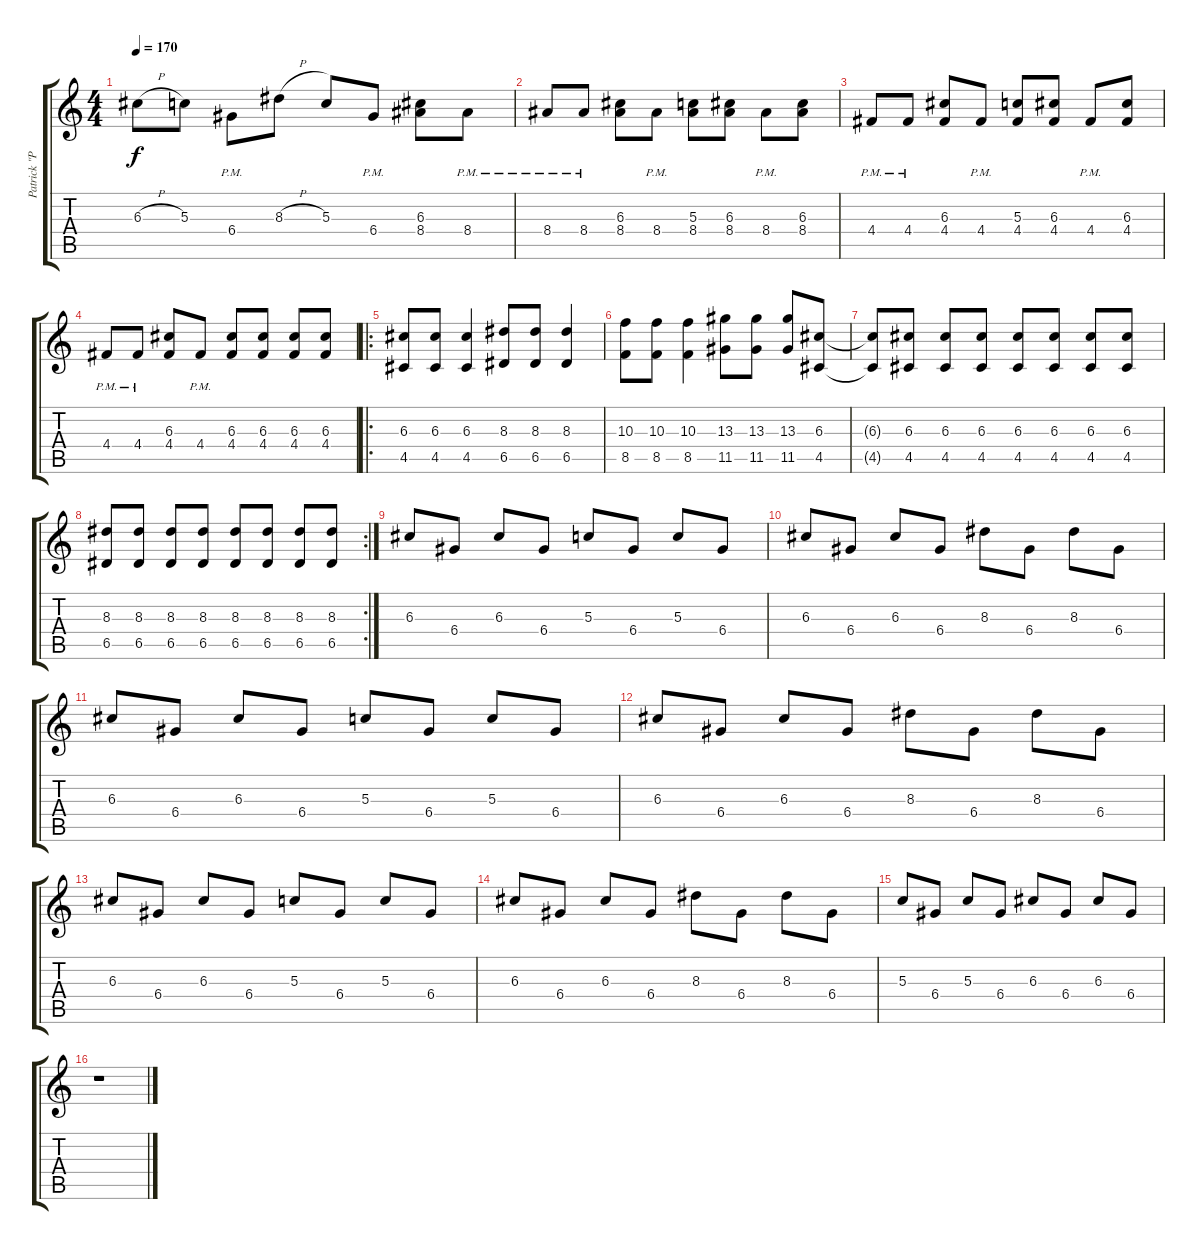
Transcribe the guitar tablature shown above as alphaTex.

\track ("Patrick \"Peej\" van der Zande" "Patrick \"P") {instrument distortionguitar}
\staff {score tabs}
\tuning (E4 B3 G3 D3 A2 D2) {hide}
\ts (4 4)
\tempo 170
\clef g2
\ks c
6.3{h}.8{dy f} 5.3.8 6.4{pm}.8 8.3{h}.8 5.3.8 6.4{pm}.8 (6.3 8.4).8 8.4{pm}.8 |
8.4{pm}.8 8.4{pm}.8 (6.3 8.4).8 8.4{pm}.8 (5.3 8.4).8 (6.3 8.4).8 8.4{pm}.8 (6.3 8.4).8 |
4.4{pm}.8 4.4{pm}.8 (6.3 4.4).8 4.4{pm}.8 (5.3 4.4).8 (6.3 4.4).8 4.4{pm}.8 (6.3 4.4).8 |
4.4{pm}.8 4.4{pm}.8 (6.3 4.4).8 4.4{pm}.8 (6.3 4.4).8 (6.3 4.4).8 (6.3 4.4).8 (6.3 4.4).8 |
\ro
(6.3 4.5).8 (6.3 4.5).8 (6.3 4.5).4 (8.3 6.5).8 (8.3 6.5).8 (8.3 6.5).4 |
(10.3 8.5).8 (10.3 8.5).8 (10.3 8.5).4 (13.3 11.5).8 (13.3 11.5).8 (13.3 11.5).8 (6.3 4.5).8 |
(6.3{t} 4.5{t}).8 (6.3 4.5).8 (6.3 4.5).8 (6.3 4.5).8 (6.3 4.5).8 (6.3 4.5).8 (6.3 4.5).8 (6.3 4.5).8 |
\rc 2
(8.3 6.5).8 (8.3 6.5).8 (8.3 6.5).8 (8.3 6.5).8 (8.3 6.5).8 (8.3 6.5).8 (8.3 6.5).8 (8.3 6.5).8 |
6.3.8 6.4.8 6.3.8 6.4.8 5.3.8 6.4.8 5.3.8 6.4.8 |
6.3.8 6.4.8 6.3.8 6.4.8 8.3.8 6.4.8 8.3.8 6.4.8 |
6.3.8 6.4.8 6.3.8 6.4.8 5.3.8 6.4.8 5.3.8 6.4.8 |
6.3.8 6.4.8 6.3.8 6.4.8 8.3.8 6.4.8 8.3.8 6.4.8 |
6.3.8 6.4.8 6.3.8 6.4.8 5.3.8 6.4.8 5.3.8 6.4.8 |
6.3.8 6.4.8 6.3.8 6.4.8 8.3.8 6.4.8 8.3.8 6.4.8 |
5.3.8 6.4.8 5.3.8 6.4.8 6.3.8 6.4.8 6.3.8 6.4.8 |
r.1
